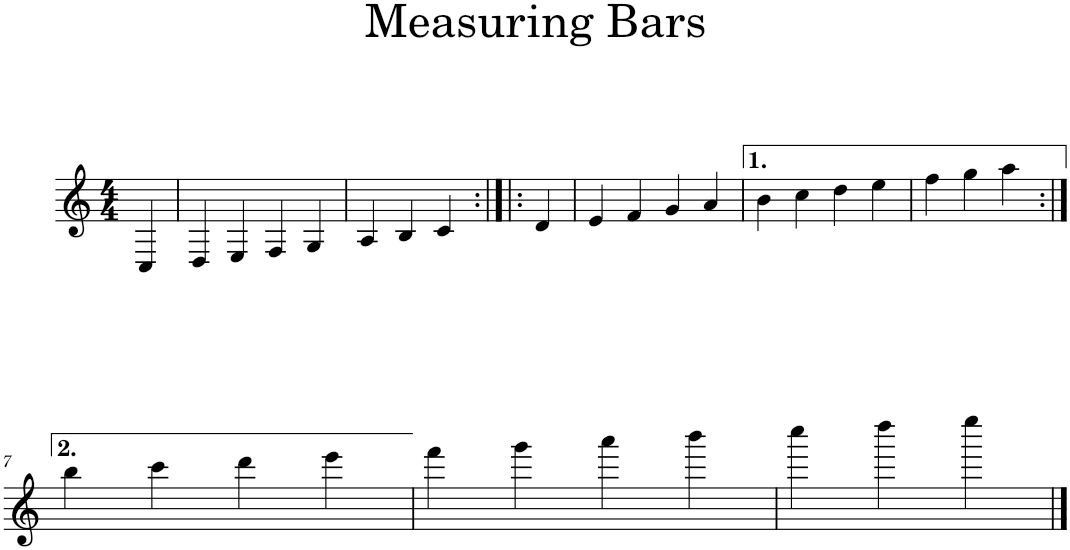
**kern
*part1
*staff1
*I"Piano
*I'Pno.
*clefG2
*k[]
*M4/4
=
4C/
=1
4D/
4E/
4F/
4G/
=2
4A/
4B/
4c/
=3:|!|:
4d/
=4
4e/
4f/
4g/
4a/
=5
4b\
4cc\
4dd\
4ee\
=6
4ff\
4gg\
4aa\
!!LO:LB:g=z
=7:|!
4bb\
4ccc\
4ddd\
4eee\
=8
4fff\
4ggg\
4aaa\
4bbb\
=9
4cccc\
4dddd\
4eeee\
==
*-
